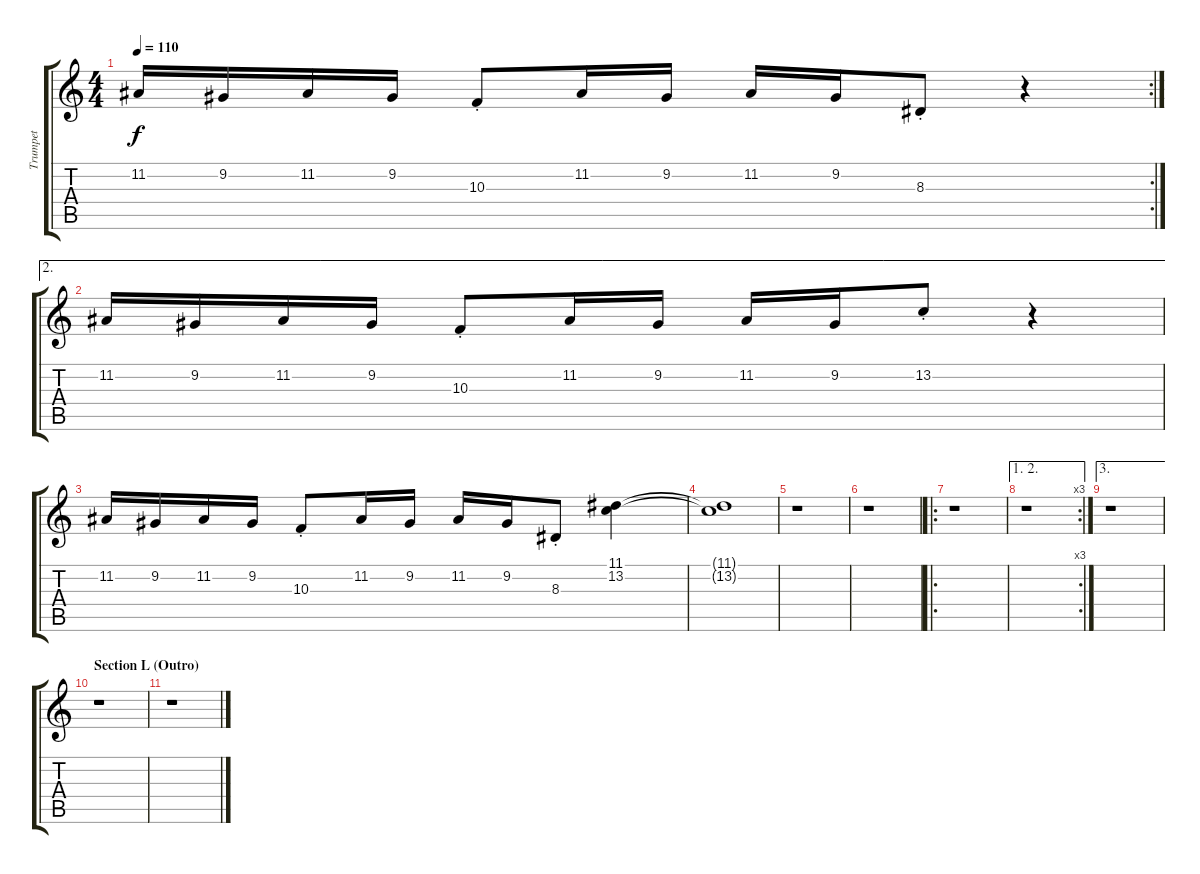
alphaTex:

\track ("Trumpet" "Trumpet") {instrument trumpet}
\staff {score tabs}
\tuning (E4 B3 G3 D3 A2 E2) {hide}
\rc 2
\ts (4 4)
\tempo 110
\clef g2
\ks c
11.2.16{dy f} 9.2.16 11.2.16 9.2.16 10.3{st}.8 11.2.16 9.2.16 11.2.16 9.2.16 8.3{st}.8 r.4 |
\ae 2
11.2.16 9.2.16 11.2.16 9.2.16 10.3{st}.8 11.2.16 9.2.16 11.2.16 9.2.16 13.2{st}.8 r.4 |
11.2.16 9.2.16 11.2.16 9.2.16 10.3{st}.8 11.2.16 9.2.16 11.2.16 9.2.16 8.3{st}.8 (11.1 13.2).4 |
(11.1{t} 13.2{t}).1 |
r.1 |
r.1 |
\ro
r.1 |
\ae (1 2)
\rc 3
r.1 |
\ae 3
r.1 |
\section ("" "Section L (Outro)")
r.1 |
r.1
